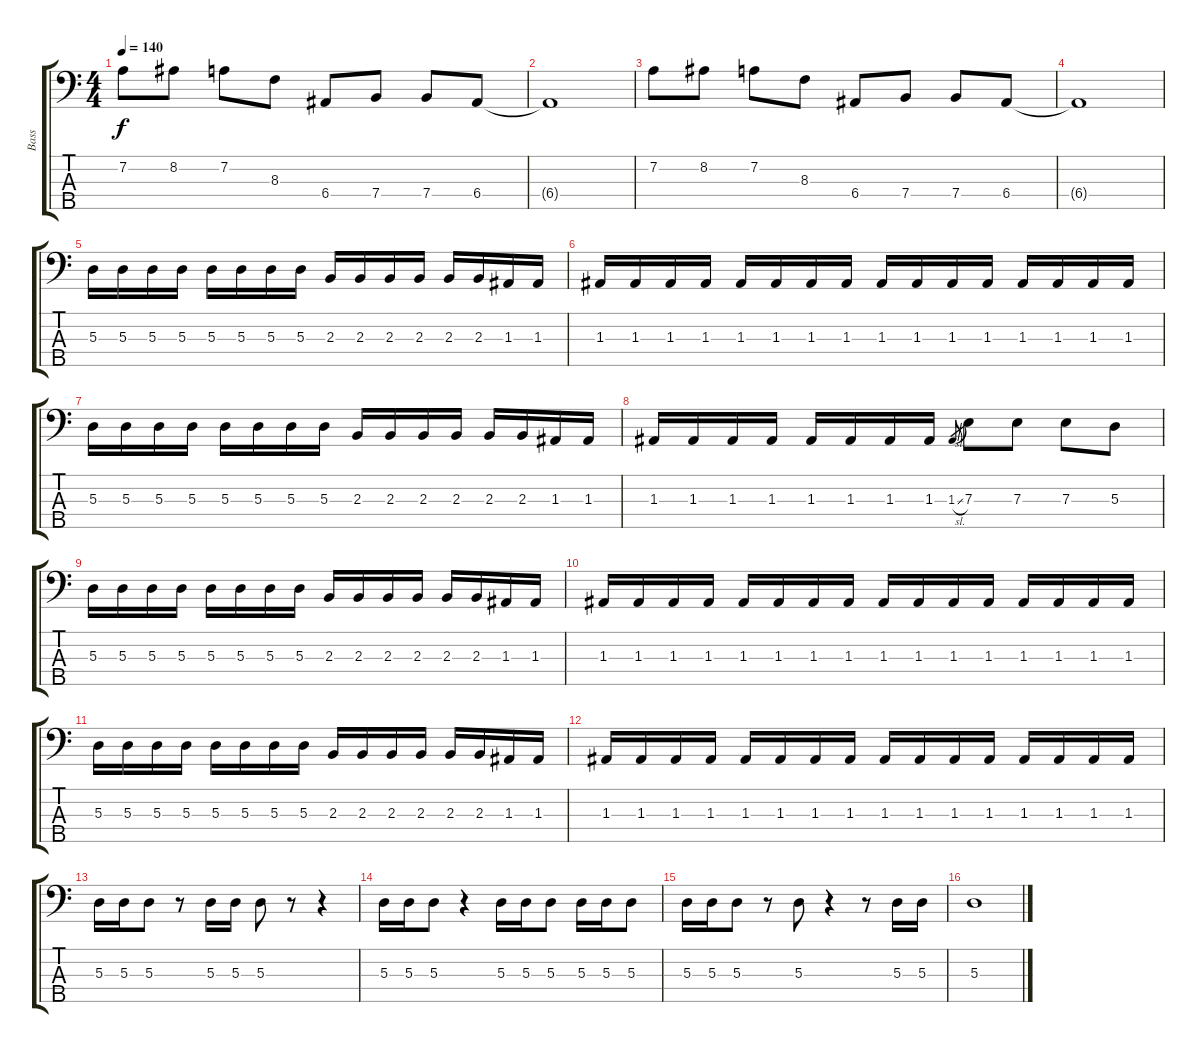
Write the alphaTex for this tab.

\track ("Bass" "Bass") {instrument electricbassfinger}
\staff {score tabs}
\tuning (G2 D2 A1 E1 B0) {hide}
\ts (4 4)
\tempo 140
\clef f4
\ks c
7.2.8{dy f} 8.2.8 7.2.8 8.3.8 6.4.8 7.4.8 7.4.8 6.4.8 |
6.4{t}.1 |
7.2.8 8.2.8 7.2.8 8.3.8 6.4.8 7.4.8 7.4.8 6.4.8 |
6.4{t}.1 |
5.3.16 5.3.16 5.3.16 5.3.16 5.3.16 5.3.16 5.3.16 5.3.16 2.3.16 2.3.16 2.3.16 2.3.16 2.3.16 2.3.16 1.3.16 1.3.16 |
1.3.16 1.3.16 1.3.16 1.3.16 1.3.16 1.3.16 1.3.16 1.3.16 1.3.16 1.3.16 1.3.16 1.3.16 1.3.16 1.3.16 1.3.16 1.3.16 |
5.3.16 5.3.16 5.3.16 5.3.16 5.3.16 5.3.16 5.3.16 5.3.16 2.3.16 2.3.16 2.3.16 2.3.16 2.3.16 2.3.16 1.3.16 1.3.16 |
1.3.16 1.3.16 1.3.16 1.3.16 1.3.16 1.3.16 1.3.16 1.3.16 1.3{sl}.8{gr} 7.3.8 7.3.8 7.3.8 5.3.8 |
5.3.16 5.3.16 5.3.16 5.3.16 5.3.16 5.3.16 5.3.16 5.3.16 2.3.16 2.3.16 2.3.16 2.3.16 2.3.16 2.3.16 1.3.16 1.3.16 |
1.3.16 1.3.16 1.3.16 1.3.16 1.3.16 1.3.16 1.3.16 1.3.16 1.3.16 1.3.16 1.3.16 1.3.16 1.3.16 1.3.16 1.3.16 1.3.16 |
5.3.16 5.3.16 5.3.16 5.3.16 5.3.16 5.3.16 5.3.16 5.3.16 2.3.16 2.3.16 2.3.16 2.3.16 2.3.16 2.3.16 1.3.16 1.3.16 |
1.3.16 1.3.16 1.3.16 1.3.16 1.3.16 1.3.16 1.3.16 1.3.16 1.3.16 1.3.16 1.3.16 1.3.16 1.3.16 1.3.16 1.3.16 1.3.16 |
5.3.16 5.3.16 5.3.8 r.8 5.3.16 5.3.16 5.3.8 r.8 r.4 |
5.3.16 5.3.16 5.3.8 r.4 5.3.16 5.3.16 5.3.8 5.3.16 5.3.16 5.3.8 |
5.3.16 5.3.16 5.3.8 r.8 5.3.8 r.4 r.8 5.3.16 5.3.16 |
5.3.1
